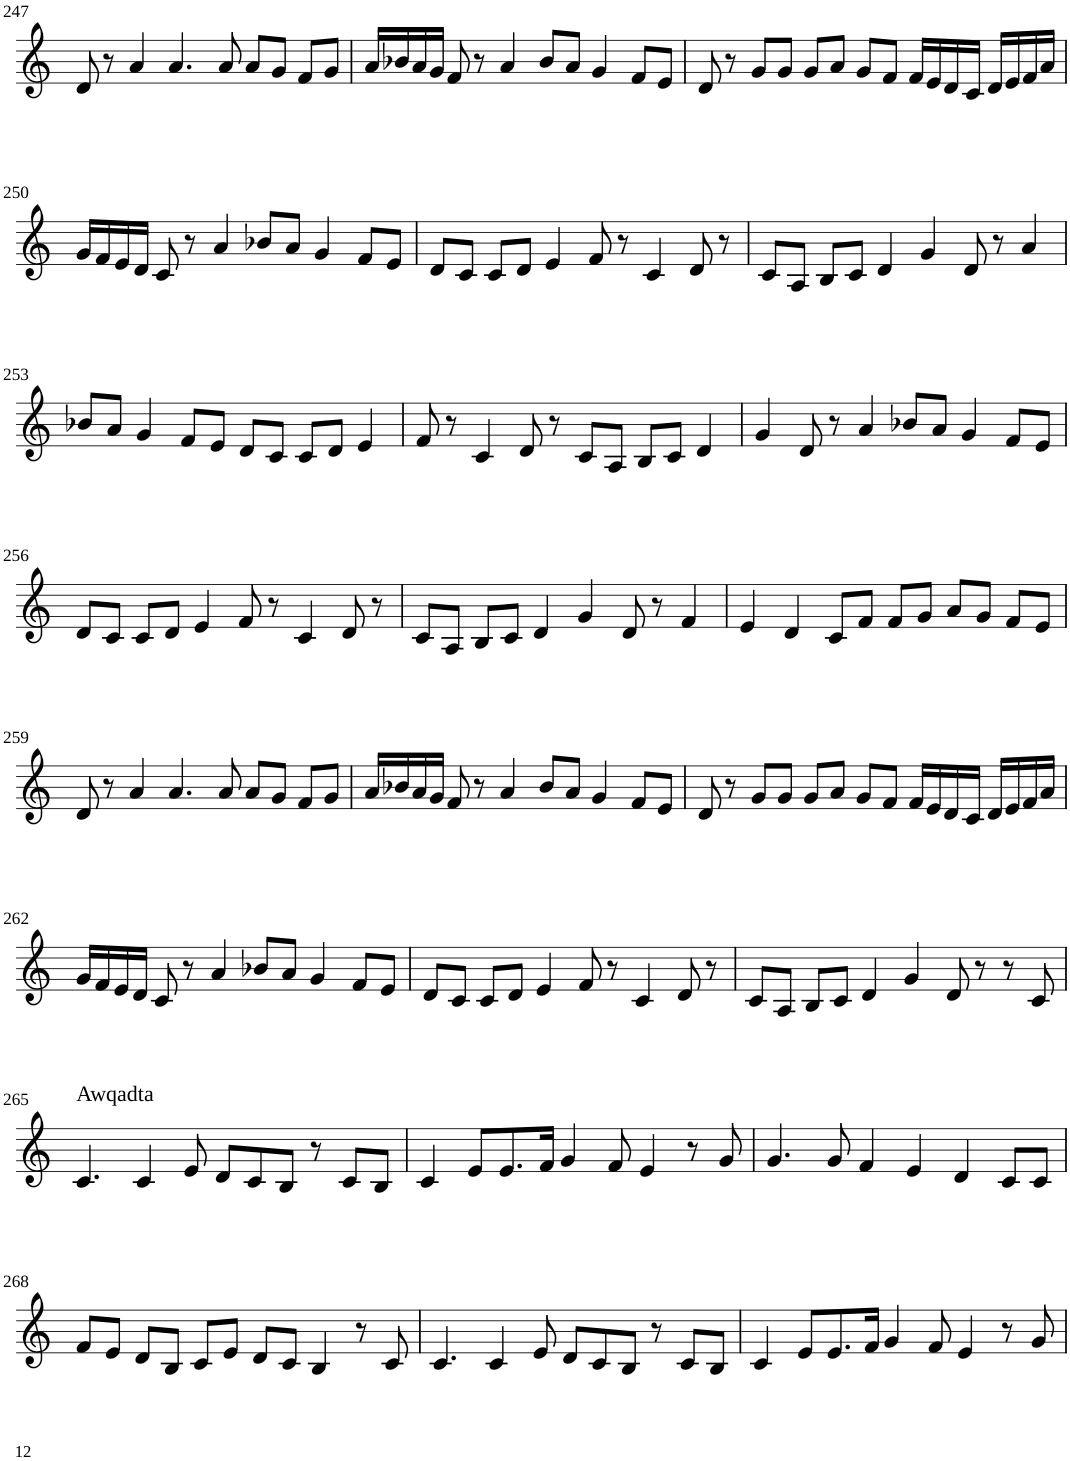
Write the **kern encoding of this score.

**kern
*part1
*staff1
*I"Violin
!!LO:PB:g=z
*clefG2
*k[]
*M6/4
=247
8d/
8r
4a/
4.a/
8a/
8a/L
8g/J
8f/L
8g/J
=248
16a/LL
16b-X/
16a/
16g/JJ
8f/
8r
4a/
8b-/L
8a/J
4g/
8f/L
8e/J
=249
8d/
8r
8g/L
8g/J
8g/L
8a/J
8g/L
8f/J
16f/LL
16e/
16d/
16c/JJ
16d/LL
16e/
16f/
16a/JJ
!!LO:LB:g=z
=250
16g/LL
16f/
16e/
16d/JJ
8c/
8r
4a/
8b-X/L
8a/J
4g/
8f/L
8e/J
=251
8d/L
8c/J
8c/L
8d/J
4e/
8f/
8r
4c/
8d/
8r
=252
8c/L
8A/J
8B/L
8c/J
4d/
4g/
8d/
8r
4a/
!!LO:LB:g=z
=253
8b-X/L
8a/J
4g/
8f/L
8e/J
8d/L
8c/J
8c/L
8d/J
4e/
=254
8f/
8r
4c/
8d/
8r
8c/L
8A/J
8B/L
8c/J
4d/
=255
4g/
8d/
8r
4a/
8b-X/L
8a/J
4g/
8f/L
8e/J
!!LO:LB:g=z
=256
8d/L
8c/J
8c/L
8d/J
4e/
8f/
8r
4c/
8d/
8r
=257
8c/L
8A/J
8B/L
8c/J
4d/
4g/
8d/
8r
4f/
=258
4e/
4d/
8c/L
8f/J
8f/L
8g/J
8a/L
8g/J
8f/L
8e/J
!!LO:LB:g=z
=259
8d/
8r
4a/
4.a/
8a/
8a/L
8g/J
8f/L
8g/J
=260
16a/LL
16b-X/
16a/
16g/JJ
8f/
8r
4a/
8b-/L
8a/J
4g/
8f/L
8e/J
=261
8d/
8r
8g/L
8g/J
8g/L
8a/J
8g/L
8f/J
16f/LL
16e/
16d/
16c/JJ
16d/LL
16e/
16f/
16a/JJ
!!LO:LB:g=z
=262
16g/LL
16f/
16e/
16d/JJ
8c/
8r
4a/
8b-X/L
8a/J
4g/
8f/L
8e/J
=263
8d/L
8c/J
8c/L
8d/J
4e/
8f/
8r
4c/
8d/
8r
=264
8c/L
8A/J
8B/L
8c/J
4d/
4g/
8d/
8r
8r
8c/
!!LO:LB:g=z
=265
!LO:TX:a:t=Awqadta
4.c/
4c/
8e/
8d/L
8c/
8B/J
8r
8c/L
8B/J
=266
4c/
8e/L
8.e/
16f/Jk
4g/
8f/
4e/
8r
8g/
=267
4.g/
8g/
4f/
4e/
4d/
8c/L
8c/J
!!LO:LB:g=z
=268
8f/L
8e/J
8d/L
8B/J
8c/L
8e/J
8d/L
8c/J
4B/
8r
8c/
=269
4.c/
4c/
8e/
8d/L
8c/
8B/J
8r
8c/L
8B/J
=270
4c/
8e/L
8.e/
16f/Jk
4g/
8f/
4e/
8r
8g/
=
*-
